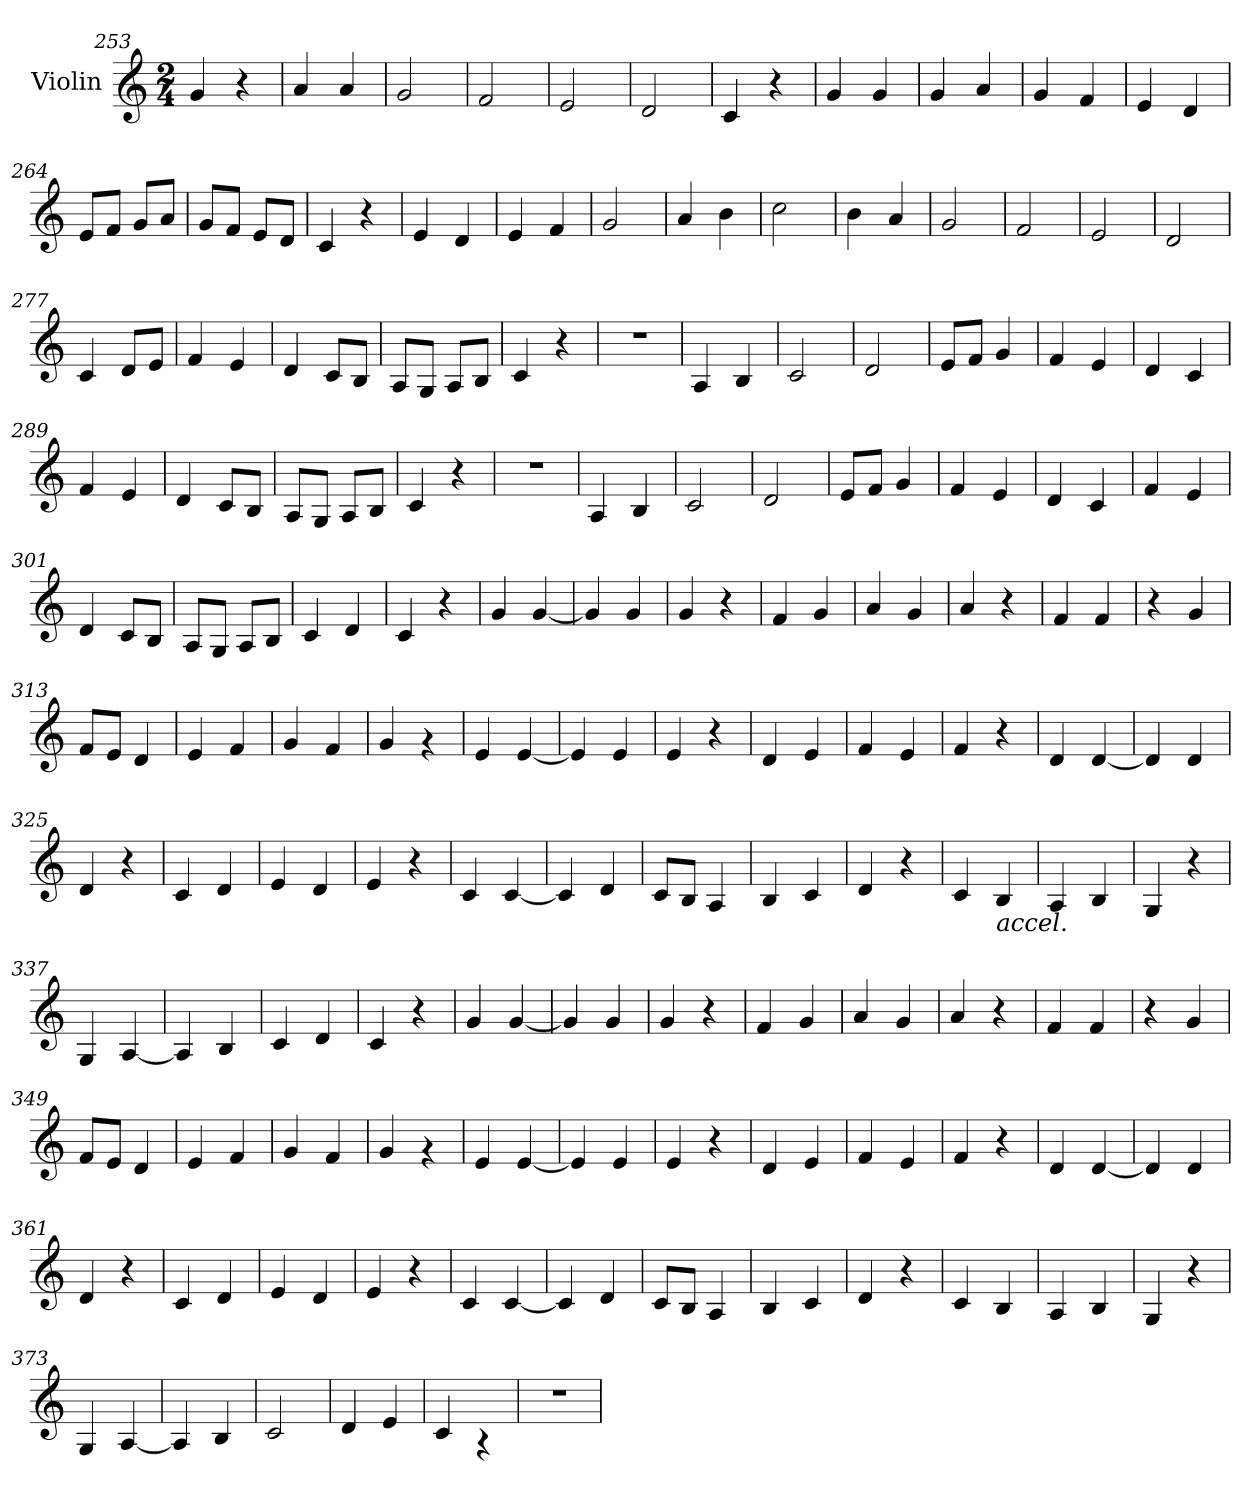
**kern
*part1
*staff1
*I"Violin
*clefG2
*k[]
*M2/4
=253
4g/
4r
=254
4a/
4a/
=255
2g/
=256
2f/
!!LO:LB:g=z
=257
2e/
=258
2d/
=259
4c/
4r
=260
4g/
4g/
=261
4g/
4a/
=262
4g/
4f/
=263
4e/
4d/
=264
8e/L
8f/J
8g/L
8a/J
=265
8g/L
8f/J
8e/L
8d/J
=266
4c/
4r
!!LO:LB:g=z
=267
4e/
4d/
=268
4e/
4f/
=269
2g/
=270
4a/
4b\
=271
2cc\
=272
4b\
4a/
=273
2g/
=274
2f/
=275
2e/
=276
2d/
=277
4c/
8d/L
8e/J
!!LO:LB:g=z
=278
4f/
4e/
=279
4d/
8c/L
8B/J
=280
8A/L
8G/J
8A/L
8B/J
=281
4c/
4r
=282
2r
=283
4A/
4B/
=284
2c/
=285
2d/
=286
8e/L
8f/J
4g/
=287
4f/
4e/
!!LO:LB:g=z
=288
4d/
4c/
=289
4f/
4e/
=290
4d/
8c/L
8B/J
=291
8A/L
8G/J
8A/L
8B/J
=292
4c/
4r
=293
2r
=294
4A/
4B/
=295
2c/
=296
2d/
=297
8e/L
8f/J
4g/
!!LO:PB:g=z
=298
4f/
4e/
=299
4d/
4c/
=300
4f/
4e/
=301
4d/
8c/L
8B/J
=302
8A/L
8G/J
8A/L
8B/J
=303
4c/
4d/
=304
4c/
4r
=305
4g/
[4g/
=306
4g/]
4g/
=307
4g/
4r
!!LO:LB:g=z
=308
4f/
4g/
=309
4a/
4g/
=310
4a/
4r
=311
4f/
4f/
=312
4r
4g/
=313
8f/L
8e/J
4d/
=314
4e/
4f/
=315
4g/
4f/
=316
4g/
4rg
=317
4e/
[4e/
=318
4e/]
4e/
!!LO:LB:g=z
=319
4e/
4r
=320
4d/
4e/
=321
4f/
4e/
=322
4f/
4r
=323
4d/
[4d/
=324
4d/]
4d/
=325
4d/
4r
=326
4c/
4d/
=327
4e/
4d/
=328
4e/
4r
=329
4c/
[4c/
!!LO:LB:g=z
=330
4c/]
4d/
=331
8c/L
8B/J
4A/
=332
4B/
4c/
=333
4d/
4r
=334
4c/
!LO:TX:b:i:t=accel.
4B/
=335
4A/
4B/
=336
4G/
4r
=337
4G/
[4A/
=338
4A/]
4B/
=339
4c/
4d/
!!LO:LB:g=z
=340
4c/
4r
=341
4g/
[4g/
=342
4g/]
4g/
=343
4g/
4r
=344
4f/
4g/
=345
4a/
4g/
=346
4a/
4r
=347
4f/
4f/
=348
4r
4g/
=349
8f/L
8e/J
4d/
!!LO:LB:g=z
=350
4e/
4f/
=351
4g/
4f/
=352
4g/
4rg
=353
4e/
[4e/
=354
4e/]
4e/
=355
4e/
4r
=356
4d/
4e/
=357
4f/
4e/
=358
4f/
4r
=359
4d/
[4d/
=360
4d/]
4d/
!!LO:LB:g=z
=361
4d/
4r
=362
4c/
4d/
=363
4e/
4d/
=364
4e/
4r
=365
4c/
[4c/
=366
4c/]
4d/
=367
8c/L
8B/J
4A/
=368
4B/
4c/
=369
4d/
4r
=370
4c/
4B/
!!LO:LB:g=z
=371
4A/
4B/
=372
4G/
4r
=373
4G/
[4A/
=374
4A/]
4B/
=375
*^
2ryy	2c/
=376	=376
2ryy	4d/
.	4e/
=377	=377
2ryy	4c/
.	4r
*v	*v
=378
2r
=
*-
